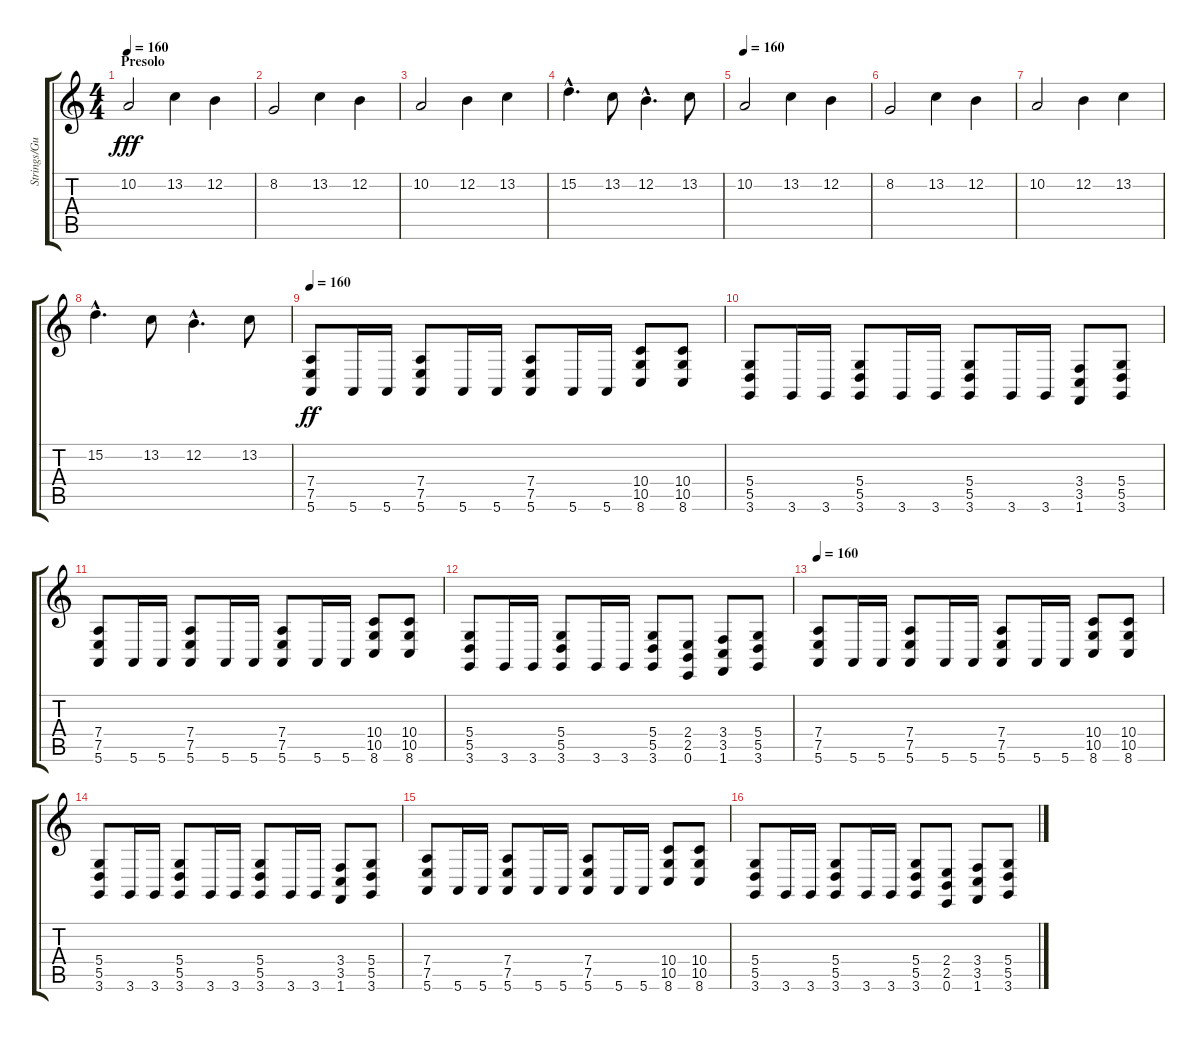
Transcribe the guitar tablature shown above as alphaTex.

\track ("Strings/Guit3" "Strings/Gu") {instrument stringensemble1}
\staff {score tabs}
\tuning (E4 B3 G3 D3 A2 E2) {hide}
\ts (4 4)
\section ("" "Presolo")
\tempo 160
\clef g2
\ks c
10.2.2{dy fff volume 16} 13.2.4 12.2.4 |
8.2.2 13.2.4 12.2.4 |
10.2.2 12.2.4 13.2.4 |
15.2{hac}.4{d} 13.2.8 12.2{hac}.4{d} 13.2.8 |
\tempo 160
10.2.2{volume 16} 13.2.4 12.2.4 |
8.2.2 13.2.4 12.2.4 |
10.2.2 12.2.4 13.2.4 |
15.2{hac}.4{d} 13.2.8 12.2{hac}.4{d} 13.2.8 |
\tempo 160
(7.4 7.5 5.6).8{dy ff volume 11 instrument overdrivenguitar} 5.6.16 5.6.16 (7.4 7.5 5.6).8 5.6.16 5.6.16 (7.4 7.5 5.6).8 5.6.16 5.6.16 (10.4 10.5 8.6).8 (10.4 10.5 8.6).8 |
(5.4 5.5 3.6).8 3.6.16 3.6.16 (5.4 5.5 3.6).8 3.6.16 3.6.16 (5.4 5.5 3.6).8 3.6.16 3.6.16 (3.4 3.5 1.6).8 (5.4 5.5 3.6).8 |
(7.4 7.5 5.6).8 5.6.16 5.6.16 (7.4 7.5 5.6).8 5.6.16 5.6.16 (7.4 7.5 5.6).8 5.6.16 5.6.16 (10.4 10.5 8.6).8 (10.4 10.5 8.6).8 |
(5.4 5.5 3.6).8 3.6.16 3.6.16 (5.4 5.5 3.6).8 3.6.16 3.6.16 (5.4 5.5 3.6).8 (2.4 2.5 0.6).8 (3.4 3.5 1.6).8 (5.4 5.5 3.6).8 |
\tempo 160
(7.4 7.5 5.6).8{volume 11 instrument overdrivenguitar} 5.6.16 5.6.16 (7.4 7.5 5.6).8 5.6.16 5.6.16 (7.4 7.5 5.6).8 5.6.16 5.6.16 (10.4 10.5 8.6).8 (10.4 10.5 8.6).8 |
(5.4 5.5 3.6).8 3.6.16 3.6.16 (5.4 5.5 3.6).8 3.6.16 3.6.16 (5.4 5.5 3.6).8 3.6.16 3.6.16 (3.4 3.5 1.6).8 (5.4 5.5 3.6).8 |
(7.4 7.5 5.6).8 5.6.16 5.6.16 (7.4 7.5 5.6).8 5.6.16 5.6.16 (7.4 7.5 5.6).8 5.6.16 5.6.16 (10.4 10.5 8.6).8 (10.4 10.5 8.6).8 |
(5.4 5.5 3.6).8 3.6.16 3.6.16 (5.4 5.5 3.6).8 3.6.16 3.6.16 (5.4 5.5 3.6).8 (2.4 2.5 0.6).8 (3.4 3.5 1.6).8 (5.4 5.5 3.6).8
